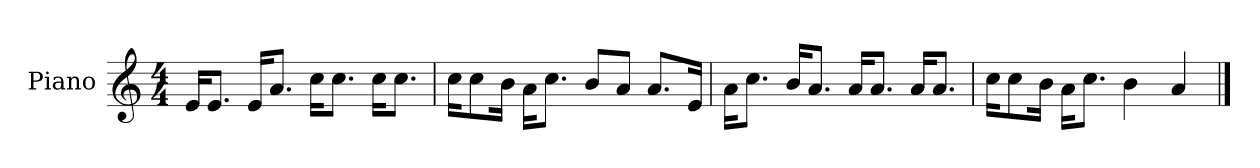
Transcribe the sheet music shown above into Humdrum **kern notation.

**kern
*part1
*staff1
*I"Piano
*I'P-no
*clefG2
*k[]
*M4/4
*MM90
=1
16e/KL
8.e/J
16e/KL
8.a/J
16cc\KL
8.cc\J
16cc\KL
8.cc\J
=2
16cc\KL
8cc\
16b\Jk
16a\KL
8.cc\J
8b/L
8a/J
8.a/L
16e/Jk
=3
16a\KL
8.cc\J
16b/KL
8.a/J
16a/KL
8.a/J
16a/KL
8.a/J
=4
16cc\KL
8cc\
16b\Jk
16a\KL
8.cc\J
4b\
4a/
==
*-
